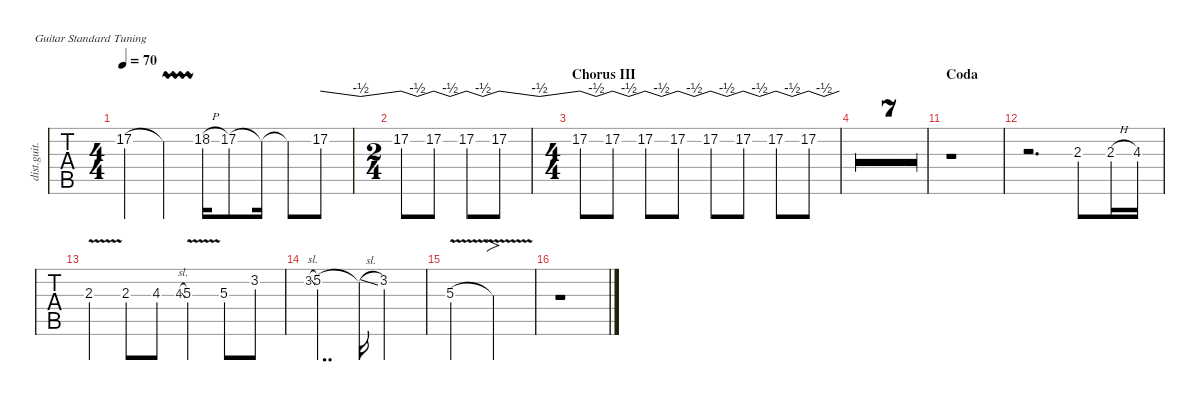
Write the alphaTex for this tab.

\defaultSystemsLayout 4
\hideDynamics
\bracketExtendMode nobrackets
\otherSystemsTrackNameOrientation horizontal
\track ("Lead Guitar 1" "dist.guit.") {defaultSystemsLayout 4 multiBarRest instrument distortionguitar}
\staff {tabs}
\tuning (E4 B3 G3 D3 A2 E2)
\ts (4 4)
\tempo 70
\clef g2
\ks c
17.2.4{dy mf} 17.2{vw t}.4 18.2{h}.16 17.2.8 17.2{t}.16 17.2{t}.8 17.2.8{tbe (dip default 0 0 15 -2 18 -2 30 0)} |
\ts (2 4)
\beaming (8 2 2)
17.2.8{tbe (dip default 0 0 15 -2 18 -2 30 0)} 17.2.8{tbe (dip default 0 0 15 -2 18 -2 30 0)} 17.2.8{tbe (dip default 0 0 15 -2 18 -2 30 0)} 17.2.8{tbe (dip default 0 0 15 -2 18 -2 30 0)} |
\ts (4 4)
\beaming (8 2 2 2 2)
\section ("" "Chorus III")
17.2.8{tbe (dip default 0 0 15 -2 18 -2 30 0)} 17.2.8{tbe (dip default 0 0 15 -2 18 -2 30 0)} 17.2.8{tbe (dip default 0 0 15 -2 18 -2 30 0)} 17.2.8{tbe (dip default 0 0 15 -2 18 -2 30 0)} 17.2.8{tbe (dip default 0 0 15 -2 18 -2 30 0)} 17.2.8{tbe (dip default 0 0 15 -2 18 -2 30 0)} 17.2.8{tbe (dip default 0 0 15 -2 18 -2 30 0)} 17.2.8{tbe (dip default 0 0 15 -2 18 -2 30 0)} |
r.1 |
r.1 |
r.1 |
r.1 |
r.1 |
r.1 |
r.1 |
\section ("" "Coda")
r.1 |
r.2{d} 2.3.8{dy f} 2.3{h}.16 4.3.16 |
2.3{v}.4 2.3.8 4.3.8 4.3{sl}.8{gr onbeat} 5.3{v}.4 5.3.8 3.2.8 |
3.2{sl}.8{gr onbeat} 5.2.4{dd} 5.2{sl t}.16 3.2.2 |
5.3{v}.2 5.3{v t}.2{fo} |
r.1
